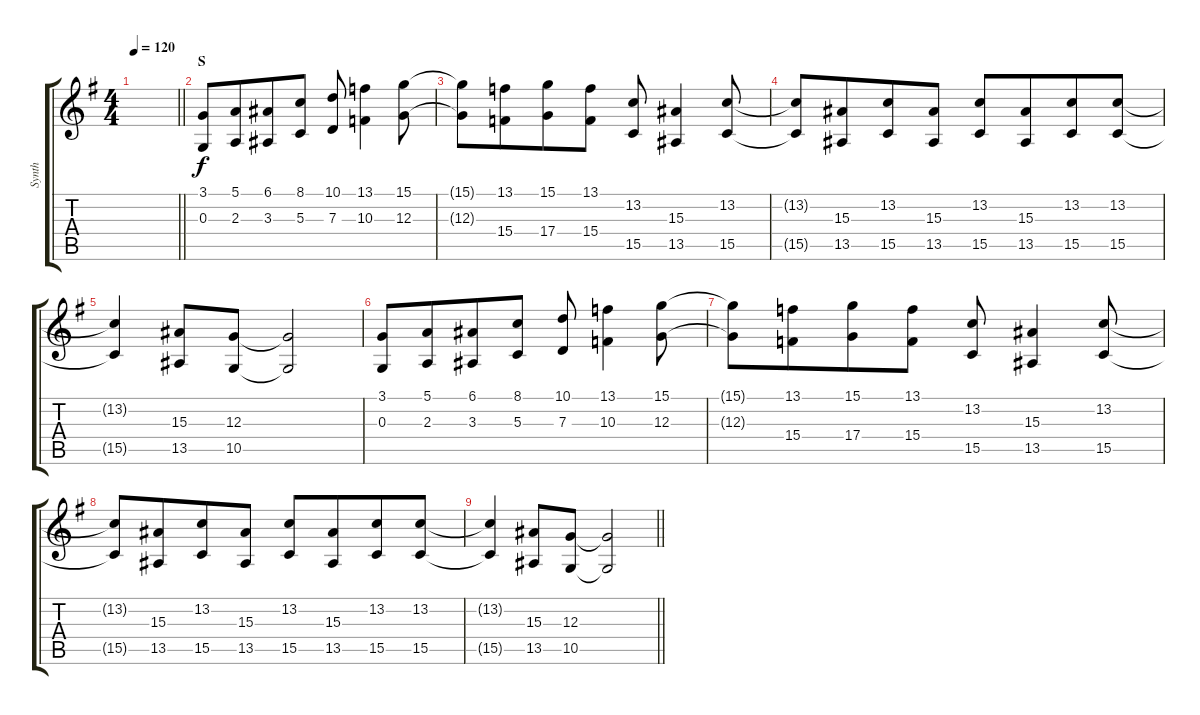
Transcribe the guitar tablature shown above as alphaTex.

\track ("Synth" "Synth") {instrument synthstrings1}
\staff {score tabs}
\tuning (E4 B3 G3 D3 A2 E2) {hide}
\ts (4 4)
\tempo 120
\clef g2
\barLineRight lightlight
\ks g
|
\section ("" "S")
(3.1 0.3).8{instrument lead8bassandlead} (5.1 2.3).8{beam merge} (6.1 3.3).8 (8.1 5.3).8{beam split} (10.1 7.3).8 (13.1 10.3).4 (15.1 12.3).8 |
(15.1{t} 12.3{t}).8 (13.1 15.4).8{beam merge} (15.1 17.4).8 (13.1 15.4).8{beam split} (13.2 15.5).8 (15.3 13.5).4 (13.2 15.5).8 |
(13.2{t} 15.5{t}).8 (15.3 13.5).8{beam merge} (13.2 15.5).8 (15.3 13.5).8{beam split} (13.2 15.5).8 (15.3 13.5).8{beam merge} (13.2 15.5).8 (13.2 15.5).8 |
(13.2{t} 15.5{t}).4 (15.3 13.5).8 (12.3 10.5).8 (12.3{t} 10.5{t}).2 |
(3.1 0.3).8 (5.1 2.3).8{beam merge} (6.1 3.3).8 (8.1 5.3).8{beam split} (10.1 7.3).8 (13.1 10.3).4 (15.1 12.3).8 |
(15.1{t} 12.3{t}).8 (13.1 15.4).8{beam merge} (15.1 17.4).8 (13.1 15.4).8{beam split} (13.2 15.5).8 (15.3 13.5).4 (13.2 15.5).8 |
(13.2{t} 15.5{t}).8 (15.3 13.5).8{beam merge} (13.2 15.5).8 (15.3 13.5).8{beam split} (13.2 15.5).8 (15.3 13.5).8{beam merge} (13.2 15.5).8 (13.2 15.5).8 |
\barLineRight lightlight
(13.2{t} 15.5{t}).4 (15.3 13.5).8 (12.3 10.5).8 (12.3{t} 10.5{t}).2
